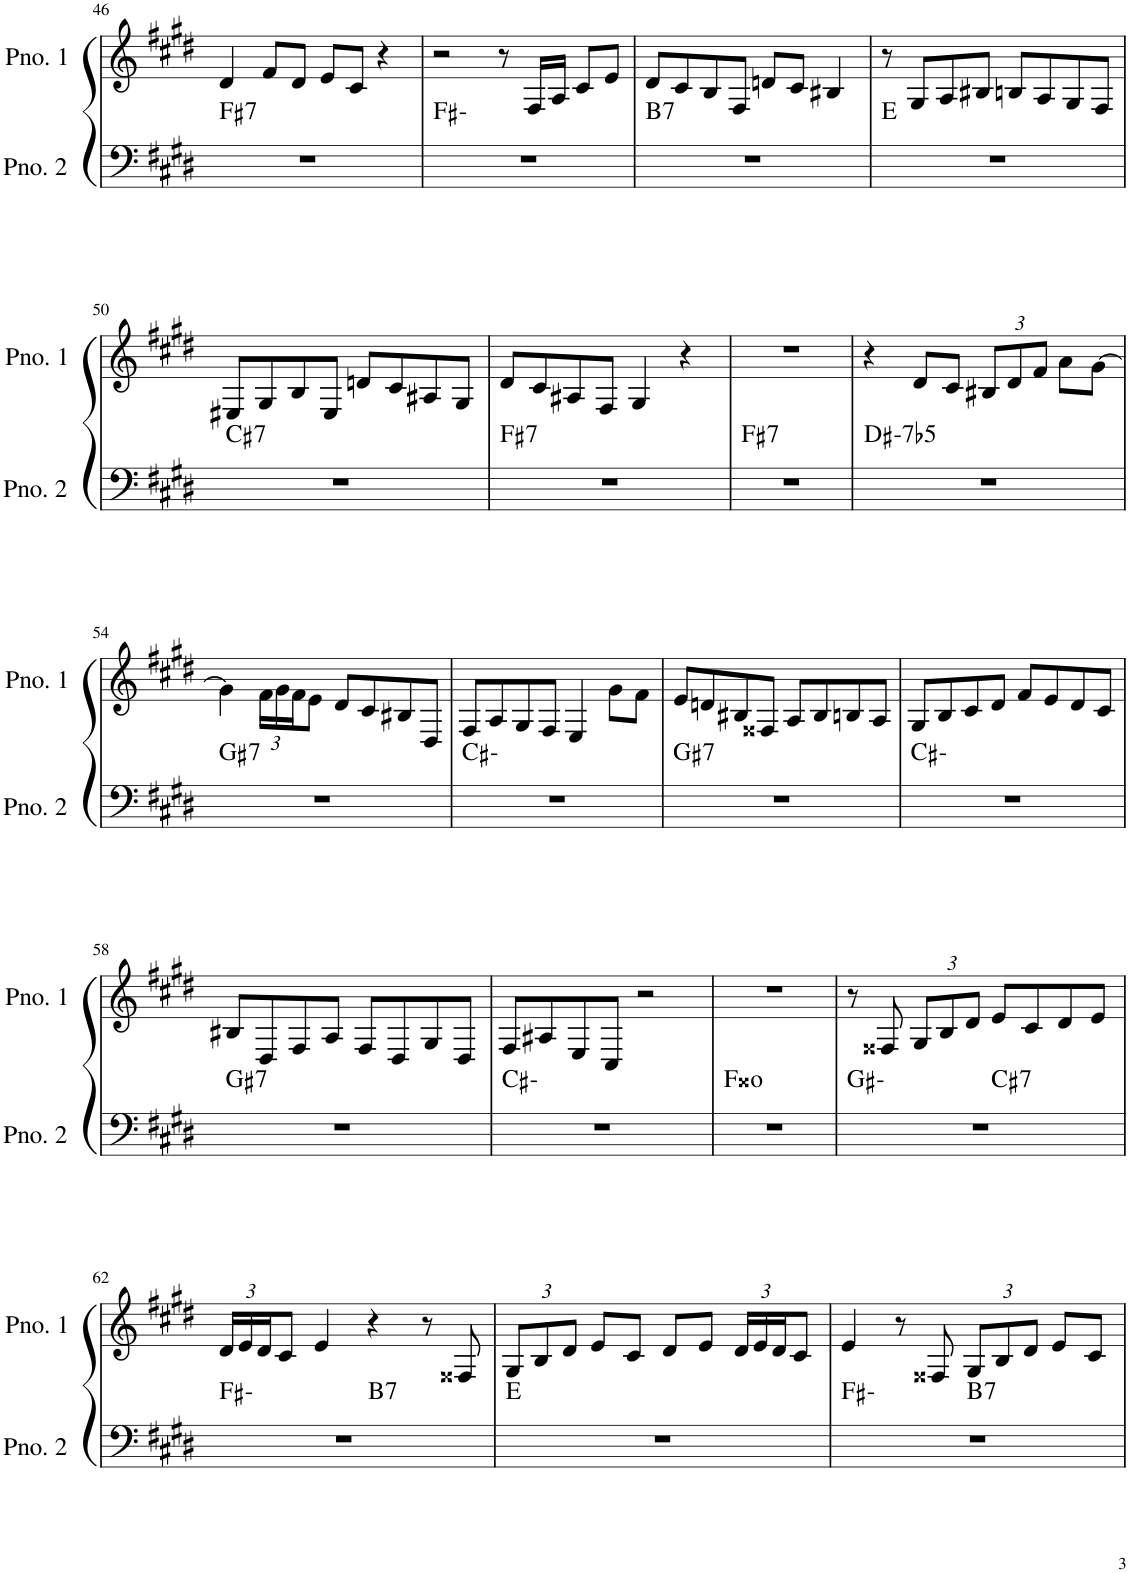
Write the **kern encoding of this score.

**kern	**harte	**kern
*part2	*part2	*part1
*staff2	*	*staff1
*I"ピアノ 2	*	*I"ピアノ 1
!!LO:PB:g=z
*clefF4	*	*clefG2
*k[f#c#g#d#]	*	*k[f#c#g#d#]
*M4/4	*	*M4/4
=46	=46	=46
!	!LO:H:kt=7	!
1r	F#:7	4d#/
.	.	8f#/L
.	.	8d#/J
.	.	8e/L
.	.	8c#/J
.	.	4r
=47	=47	=47
1r	F#:min	2r
.	.	8r
.	.	16F#/LL
.	.	16A/JJ
.	.	8c#/L
.	.	8e/J
=48	=48	=48
!	!LO:H:kt=7	!
1r	B:7	8d#/L
.	.	8c#/
.	.	8B/
.	.	8F#/J
.	.	8dn/L
.	.	8c#/J
.	.	4B#X/
=49	=49	=49
1r	E:maj	8r
.	.	8G#/L
.	.	8A/
.	.	8B#X/J
.	.	8Bn/L
.	.	8A/
.	.	8G#/
.	.	8F#/J
!!LO:LB:g=z
=50	=50	=50
!	!LO:H:kt=7	!
1r	C#:7	8E#X/L
.	.	8G#/
.	.	8B/
.	.	8E#/J
.	.	8dn/L
.	.	8c#/
.	.	8A#X/
.	.	8G#/J
=51	=51	=51
!	!LO:H:kt=7	!
1r	F#:7	8d#/L
.	.	8c#/
.	.	8A#X/
.	.	8F#/J
.	.	4G#/
.	.	4r
=52	=52	=52
!	!LO:H:kt=7	!
1r	F#:7	1r
=53	=53	=53
!	!LO:H:kt=-7b5	!
1r	D#:hdim7	4r
.	.	8d#/L
.	.	8c#/J
*	*	*Xbrackettup
.	.	12B#X/L
.	.	12d#/
.	.	12f#/J
.	.	8a\L
.	.	[8g#\J
!!LO:LB:g=z
=54	=54	=54
!	!LO:H:kt=7	!
1r	G#:7	4g#\]
.	.	24f#\LL
.	.	24g#\
.	.	24f#\J
.	.	8e\J
.	.	8d#/L
.	.	8c#/
.	.	8B#X/
.	.	8D#/J
=55	=55	=55
1r	C#:min	8F#/L
.	.	8A/
.	.	8G#/
.	.	8F#/J
.	.	4E/
.	.	8g#\L
.	.	8f#\J
=56	=56	=56
!	!LO:H:kt=7	!
1r	G#:7	8e/L
.	.	8dn/
.	.	8B#X/
.	.	8F##X/J
.	.	8A/L
.	.	8B#/
.	.	8Bn/
.	.	8A/J
=57	=57	=57
1r	C#:min	8G#/L
.	.	8B/
.	.	8c#/
.	.	8d#/J
.	.	8f#/L
.	.	8e/
.	.	8d#/
.	.	8c#/J
!!LO:LB:g=z
=58	=58	=58
!	!LO:H:kt=7	!
1r	G#:7	8B#X/L
.	.	8D#/
.	.	8F#/
.	.	8A/J
.	.	8F#/L
.	.	8D#/
.	.	8G#/
.	.	8D#/J
=59	=59	=59
1r	C#:min	8F#/L
.	.	8A#X/
.	.	8E/
.	.	8C#/J
.	.	2r
=60	=60	=60
1r	F##:dim	1r
=61	=61	=61
*^	*	*
1r	2ryy	G#:min	8r
.	.	.	8F##X/
.	.	.	12G#/L
.	.	.	12B/
.	.	.	12d#/J
!	!	!LO:H:kt=7	!
.	2ryy	C#:7	8e/L
.	.	.	8c#/
.	.	.	8d#/
.	.	.	8e/J
!!LO:LB:g=z
=62	=62	=62	=62
1r	2ryy	F#:min	24d#/LL
.	.	.	24e/
.	.	.	24d#/J
.	.	.	8c#/J
.	.	.	4e/
!	!	!LO:H:kt=7	!
.	2ryy	B:7	4r
.	.	.	8r
.	.	.	8F##X/
*v	*v	*	*
=63	=63	=63
1r	E:maj	12G#/L
.	.	12B/
.	.	12d#/J
.	.	8e/L
.	.	8c#/J
.	.	8d#/L
.	.	8e/J
.	.	24d#/LL
.	.	24e/
.	.	24d#/J
.	.	8c#/J
=64	=64	=64
*^	*	*
1r	2ryy	F#:min	4e/
.	.	.	8r
.	.	.	8F##X/
!	!	!LO:H:kt=7	!
.	2ryy	B:7	12G#/L
.	.	.	12B/
.	.	.	12d#/J
.	.	.	8e/L
.	.	.	8c#/J
*v	*v	*	*
=	=	=
*-	*-	*-
